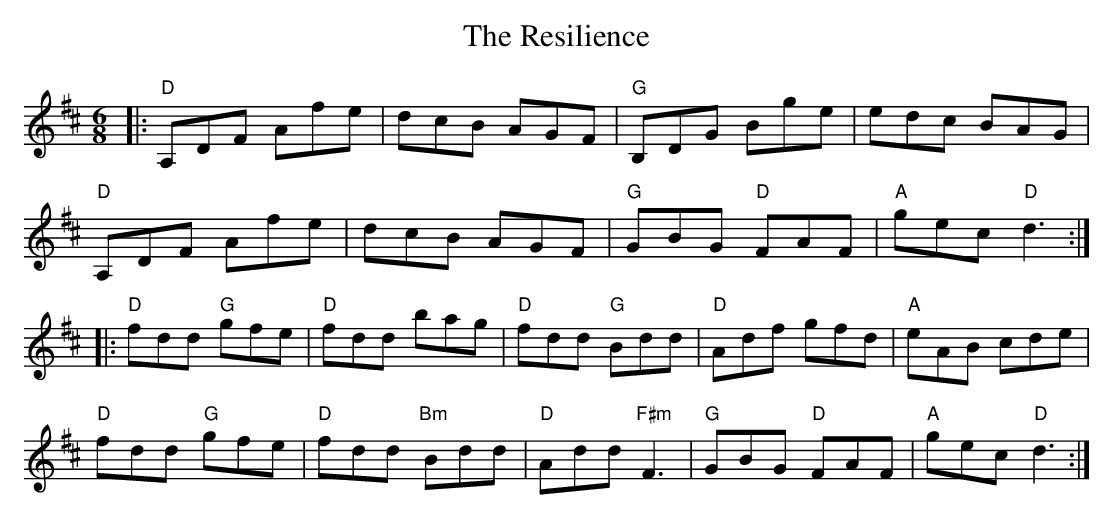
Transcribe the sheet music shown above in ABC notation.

X:1
T: The Resilience
M: 6/8
L: 1/8
K: Dmaj
|:"D"A,DF Afe|dcB AGF|"G"B,DG Bge|edc BAG|
"D"A,DF Afe|dcB AGF|"G"GBG "D"FAF|"A"gec "D"d3:|
|:"D"fdd "G"gfe|"D"fdd bag|"D"fdd "G"Bdd|"D"Adf gfd|"A"eAB cde|
"D"fdd "G"gfe|"D"fdd "Bm"Bdd|"D"Add "F#m"F3|"G"GBG "D"FAF|"A"gec "D"d3:|
